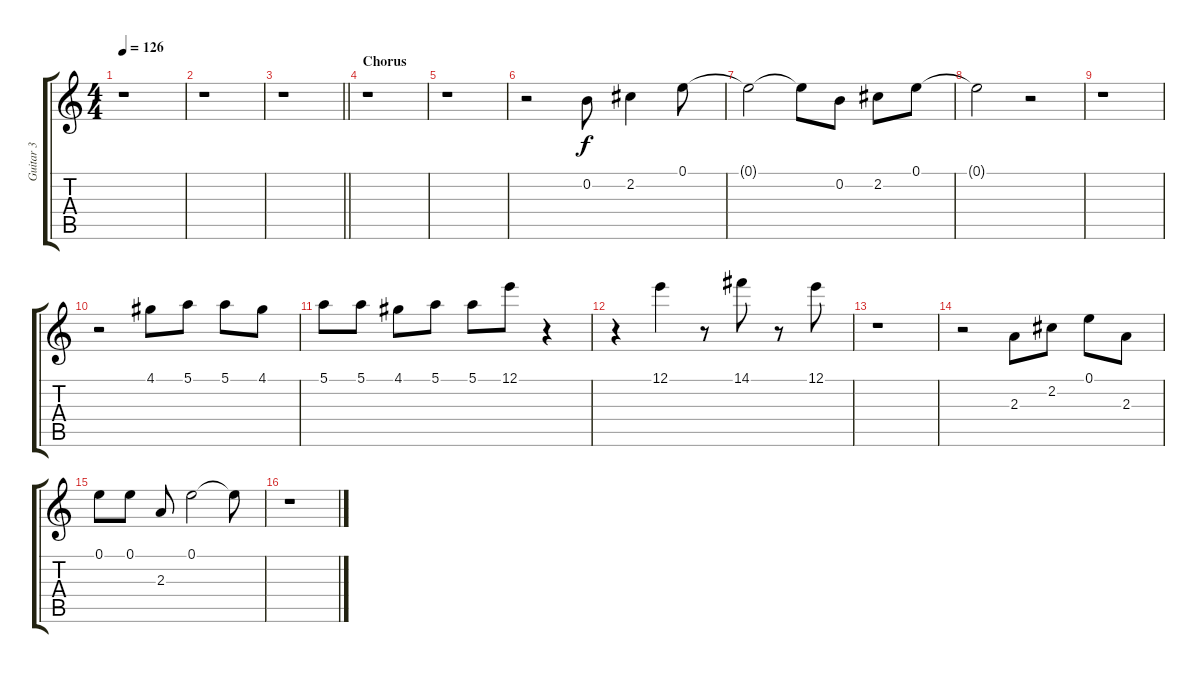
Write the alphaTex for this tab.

\track ("Guitar 3" "Guitar 3") {instrument distortionguitar}
\staff {score tabs}
\tuning (E4 B3 G3 D3 A2 E2) {hide}
\ts (4 4)
\tempo 126
\clef g2
\ks c
r.1{dy f} |
r.1 |
\barLineRight lightlight
r.1 |
\section ("" "Chorus")
r.1 |
r.1 |
r.2 0.2.8 2.2.4 0.1.8 |
0.1{t}.2 0.1{t}.8 0.2.8 2.2.8 0.1.8 |
0.1{t}.2 r.2 |
r.1 |
r.2 4.1.8 5.1.8 5.1.8 4.1.8 |
5.1.8 5.1.8 4.1.8 5.1.8 5.1.8 12.1.8 r.4 |
r.4 12.1.4 r.8 14.1.8 r.8 12.1.8 |
r.1 |
r.2 2.3.8 2.2.8 0.1.8 2.3.8 |
0.1.8 0.1.8 2.3.8 0.1.2 0.1{t}.8 |
r.1
